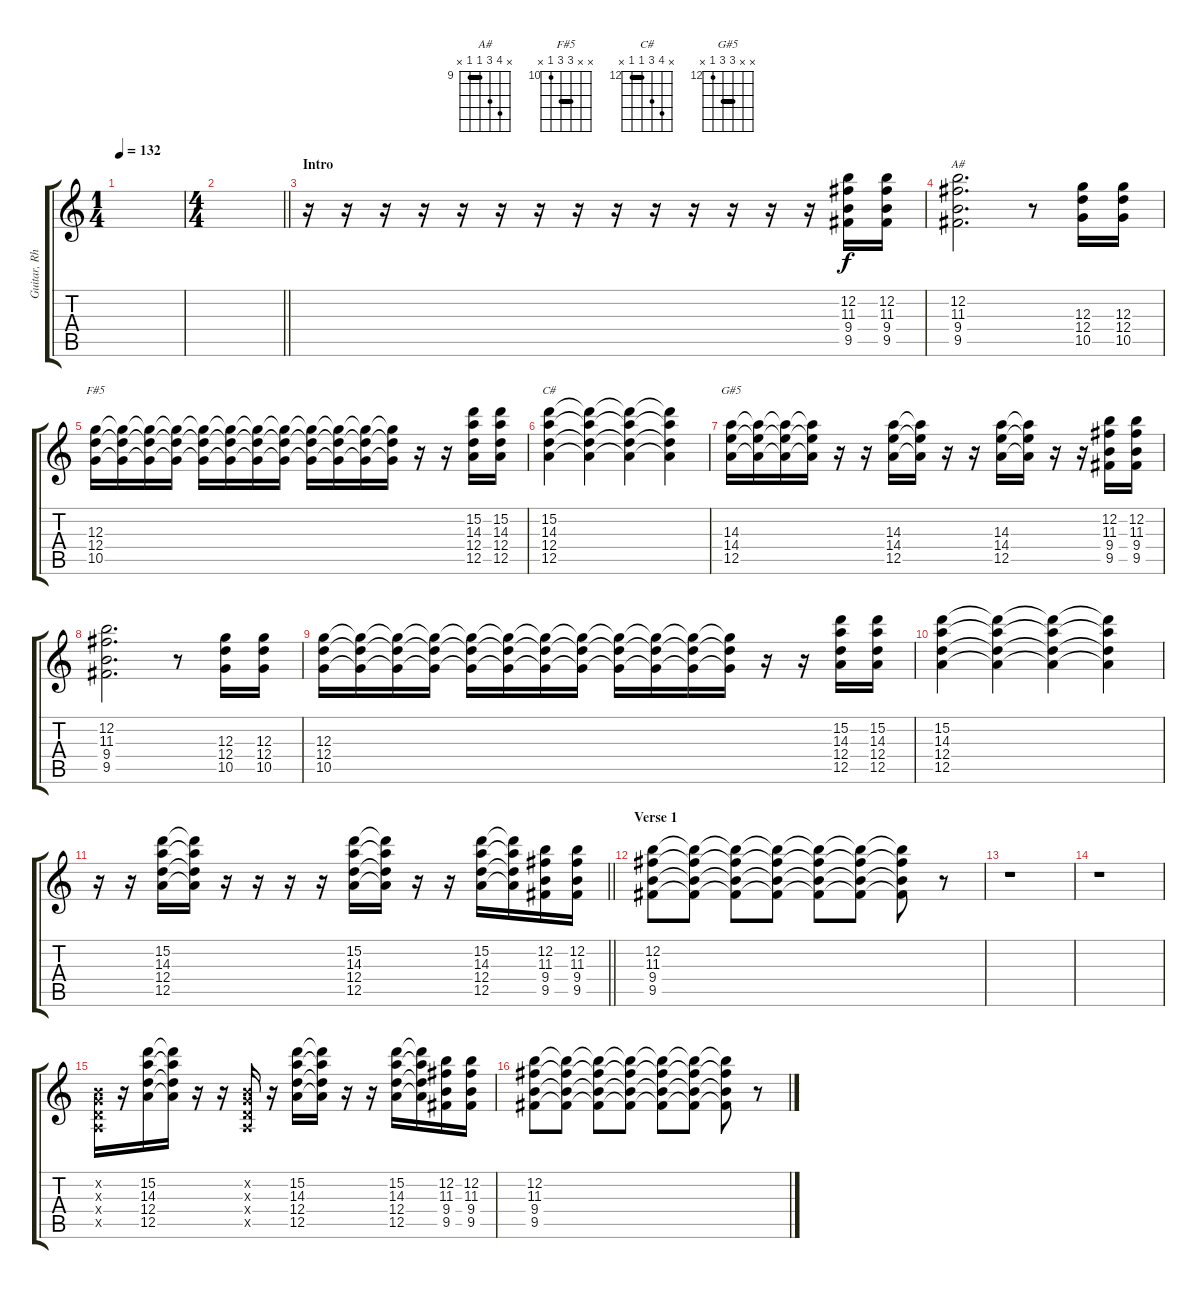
\track ("Guitar, Rhythm" "Guitar, Rh") {instrument overdrivenguitar}
\staff {score tabs}
\tuning (E4 B3 G3 D3 A2 E2) {hide}
\chord ("A#" x 12 11 9 9 x) {firstfret 9 barre 9}
\chord ("F#5" x x 12 12 10 x) {firstfret 10 barre 12}
\chord ("C#" x 15 14 12 12 x) {firstfret 12 barre 12}
\chord ("G#5" x x 14 14 12 x) {firstfret 12 barre 14}
\ts (1 4)
\tempo 132
\clef g2
\ks c
|
\ts (4 4)
\barLineRight lightlight
|
\section ("" "Intro")
r.16 r.16 r.16 r.16 r.16 r.16 r.16 r.16 r.16 r.16 r.16 r.16 r.16 r.16 (12.2 11.3 9.4 9.5).16 (12.2 11.3 9.4 9.5).16 |
(12.2 11.3 9.4 9.5).2{d ch "A#"} r.8 (12.3 12.4 10.5).16 (12.3 12.4 10.5).16 |
(12.3 12.4 10.5).16{ch "F#5"} (12.3{t} 12.4{t} 10.5{t}).16 (12.3{t} 12.4{t} 10.5{t}).16 (12.3{t} 12.4{t} 10.5{t}).16 (12.3{t} 12.4{t} 10.5{t}).16 (12.3{t} 12.4{t} 10.5{t}).16 (12.3{t} 12.4{t} 10.5{t}).16 (12.3{t} 12.4{t} 10.5{t}).16 (12.3{t} 12.4{t} 10.5{t}).16 (12.3{t} 12.4{t} 10.5{t}).16 (12.3{t} 12.4{t} 10.5{t}).16 (12.3{t} 12.4{t} 10.5{t}).16 r.16 r.16 (15.2 14.3 12.4 12.5).16 (15.2 14.3 12.4 12.5).16 |
(15.2 14.3 12.4 12.5).4{ch "C#"} (15.2{t} 14.3{t} 12.4{t} 12.5{t}).4 (15.2{t} 14.3{t} 12.4{t} 12.5{t}).4 (15.2{t} 14.3{t} 12.4{t} 12.5{t}).4 |
(14.3 14.4 12.5).16{ch "G#5"} (14.3{t} 14.4{t} 12.5{t}).16 (14.3{t} 14.4{t} 12.5{t}).16 (14.3{t} 14.4{t} 12.5{t}).16 r.16 r.16 (14.3 14.4 12.5).16 (14.3{t} 14.4{t} 12.5{t}).16 r.16 r.16 (14.3 14.4 12.5).16 (14.3{t} 14.4{t} 12.5{t}).16 r.16 r.16 (12.2 11.3 9.4 9.5).16 (12.2 11.3 9.4 9.5).16 |
(12.2 11.3 9.4 9.5).2{d} r.8 (12.3 12.4 10.5).16 (12.3 12.4 10.5).16 |
(12.3 12.4 10.5).16 (12.3{t} 12.4{t} 10.5{t}).16 (12.3{t} 12.4{t} 10.5{t}).16 (12.3{t} 12.4{t} 10.5{t}).16 (12.3{t} 12.4{t} 10.5{t}).16 (12.3{t} 12.4{t} 10.5{t}).16 (12.3{t} 12.4{t} 10.5{t}).16 (12.3{t} 12.4{t} 10.5{t}).16 (12.3{t} 12.4{t} 10.5{t}).16 (12.3{t} 12.4{t} 10.5{t}).16 (12.3{t} 12.4{t} 10.5{t}).16 (12.3{t} 12.4{t} 10.5{t}).16 r.16 r.16 (15.2 14.3 12.4 12.5).16 (15.2 14.3 12.4 12.5).16 |
(15.2 14.3 12.4 12.5).4 (15.2{t} 14.3{t} 12.4{t} 12.5{t}).4 (15.2{t} 14.3{t} 12.4{t} 12.5{t}).4 (15.2{t} 14.3{t} 12.4{t} 12.5{t}).4 |
\barLineRight lightlight
r.16 r.16 (15.2 14.3 12.4 12.5).16 (15.2{t} 14.3{t} 12.4{t} 12.5{t}).16 r.16 r.16 r.16 r.16 (15.2 14.3 12.4 12.5).16 (15.2{t} 14.3{t} 12.4{t} 12.5{t}).16 r.16 r.16 (15.2 14.3 12.4 12.5).16 (15.2{t} 14.3{t} 12.4{t} 12.5{t}).16 (12.2 11.3 9.4 9.5).16 (12.2 11.3 9.4 9.5).16 |
\section ("" "Verse 1")
(12.2 11.3 9.4 9.5).8 (12.2{t} 11.3{t} 9.4{t} 9.5{t}).8 (12.2{t} 11.3{t} 9.4{t} 9.5{t}).8 (12.2{t} 11.3{t} 9.4{t} 9.5{t}).8 (12.2{t} 11.3{t} 9.4{t} 9.5{t}).8 (12.2{t} 11.3{t} 9.4{t} 9.5{t}).8 (12.2{t} 11.3{t} 9.4{t} 9.5{t}).8 r.8 |
r.1 |
r.1 |
(0.2{x} 0.3{x} 0.4{x} 0.5{x}).16 r.16 (15.2 14.3 12.4 12.5).16 (15.2{t} 14.3{t} 12.4{t} 12.5{t}).16 r.16 r.16 (0.2{x} 0.3{x} 0.4{x} 0.5{x}).16 r.16 (15.2 14.3 12.4 12.5).16 (15.2{t} 14.3{t} 12.4{t} 12.5{t}).16 r.16 r.16 (15.2 14.3 12.4 12.5).16 (15.2{t} 14.3{t} 12.4{t} 12.5{t}).16 (12.2 11.3 9.4 9.5).16 (12.2 11.3 9.4 9.5).16 |
(12.2 11.3 9.4 9.5).8 (12.2{t} 11.3{t} 9.4{t} 9.5{t}).8 (12.2{t} 11.3{t} 9.4{t} 9.5{t}).8 (12.2{t} 11.3{t} 9.4{t} 9.5{t}).8 (12.2{t} 11.3{t} 9.4{t} 9.5{t}).8 (12.2{t} 11.3{t} 9.4{t} 9.5{t}).8 (12.2{t} 11.3{t} 9.4{t} 9.5{t}).8 r.8
